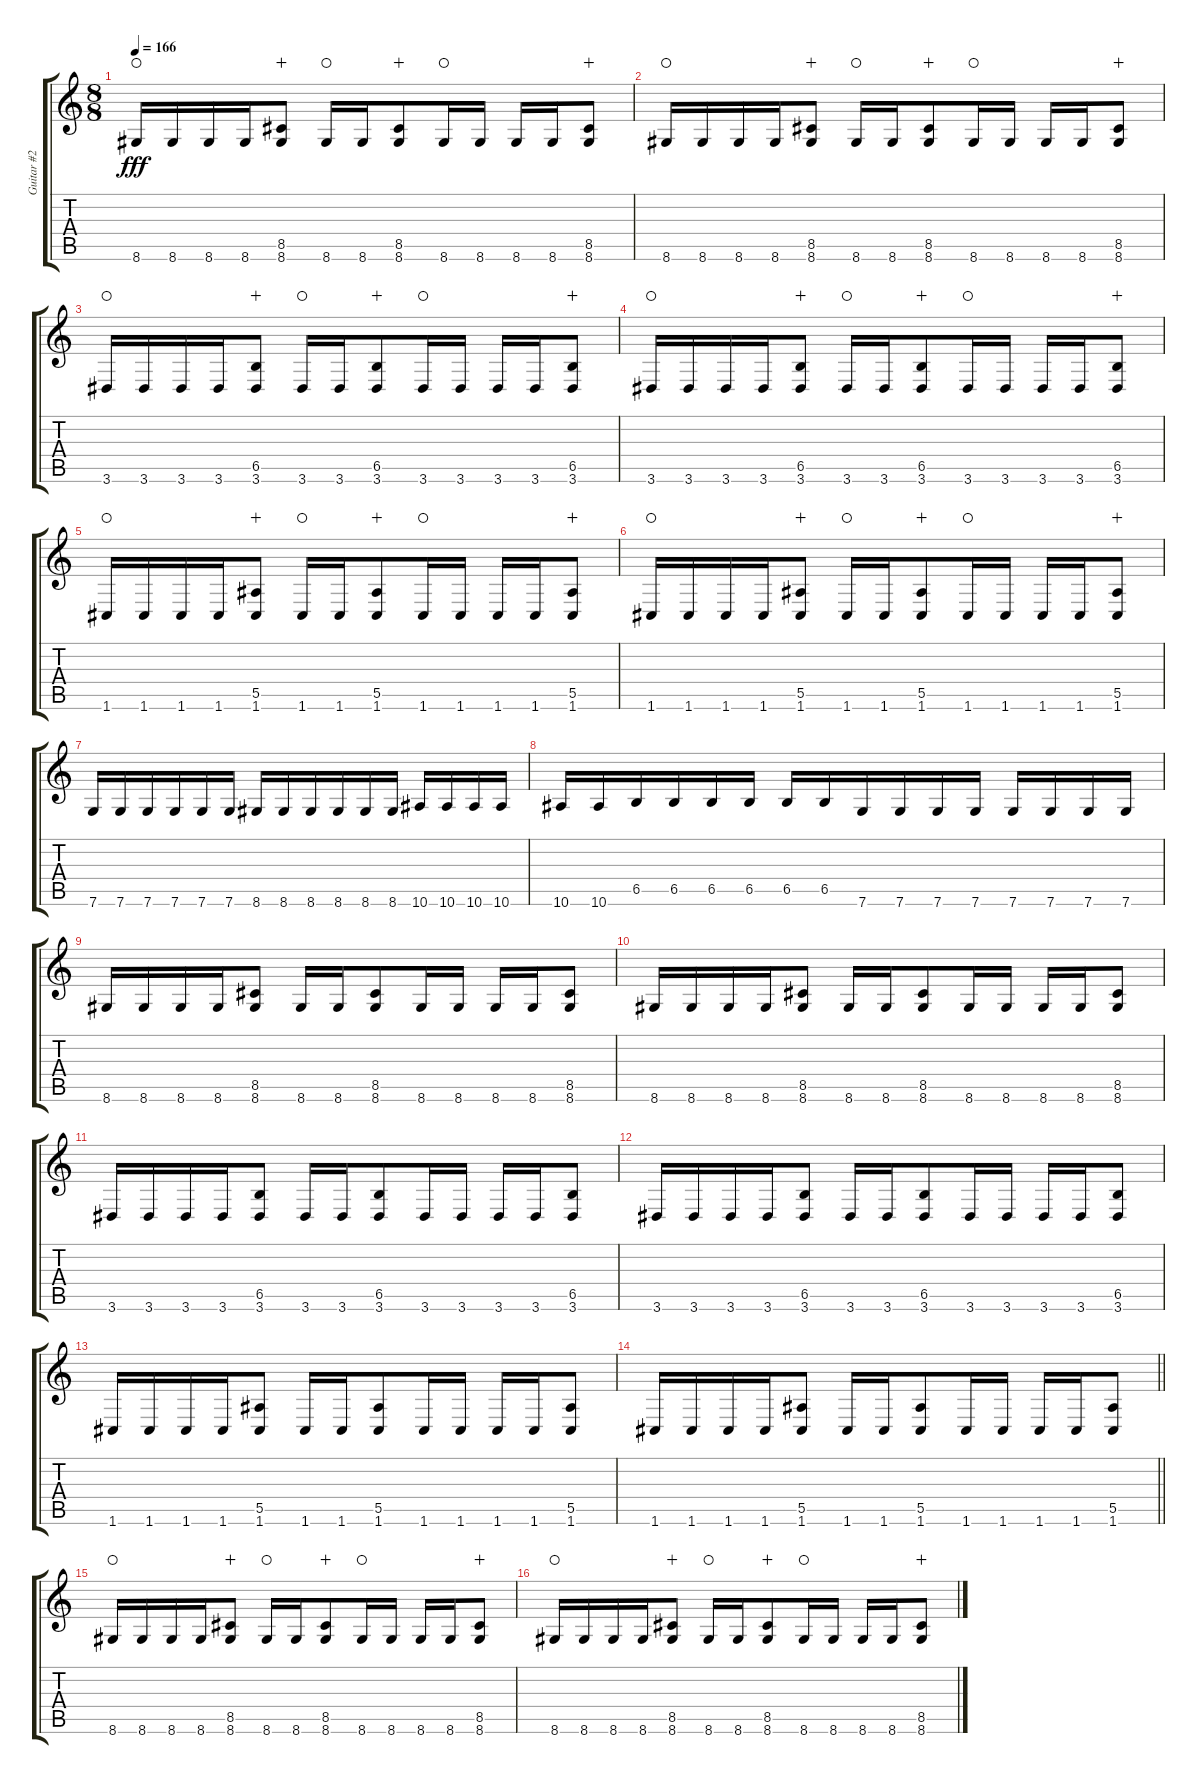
\track ("Guitar #2" "Guitar #2") {instrument distortionguitar}
\staff {score tabs}
\tuning (C4 G3 Eb3 Bb2 F2 C2) {hide}
\ts (8 8)
\section ("" "")
\tempo 166
\clef g2
\ks c
8.6.16{dy fff waho} 8.6.16 8.6.16 8.6.16 (8.5 8.6).8{wahc} 8.6.16{waho} 8.6.16 (8.5 8.6).8{wahc} 8.6.16{waho} 8.6.16 8.6.16 8.6.16 (8.5 8.6).8{wahc} |
8.6.16{waho} 8.6.16 8.6.16 8.6.16 (8.5 8.6).8{wahc} 8.6.16{waho} 8.6.16 (8.5 8.6).8{wahc} 8.6.16{waho} 8.6.16 8.6.16 8.6.16 (8.5 8.6).8{wahc} |
3.6.16{waho} 3.6.16 3.6.16 3.6.16 (6.5 3.6).8{wahc} 3.6.16{waho} 3.6.16 (6.5 3.6).8{wahc} 3.6.16{waho} 3.6.16 3.6.16 3.6.16 (6.5 3.6).8{wahc} |
3.6.16{waho} 3.6.16 3.6.16 3.6.16 (6.5 3.6).8{wahc} 3.6.16{waho} 3.6.16 (6.5 3.6).8{wahc} 3.6.16{waho} 3.6.16 3.6.16 3.6.16 (6.5 3.6).8{wahc} |
1.6.16{waho} 1.6.16 1.6.16 1.6.16 (5.5 1.6).8{wahc} 1.6.16{waho} 1.6.16 (5.5 1.6).8{wahc} 1.6.16{waho} 1.6.16 1.6.16 1.6.16 (5.5 1.6).8{wahc} |
1.6.16{waho} 1.6.16 1.6.16 1.6.16 (5.5 1.6).8{wahc} 1.6.16{waho} 1.6.16 (5.5 1.6).8{wahc} 1.6.16{waho} 1.6.16 1.6.16 1.6.16 (5.5 1.6).8{wahc} |
7.6.16 7.6.16 7.6.16 7.6.16 7.6.16 7.6.16 8.6.16 8.6.16 8.6.16 8.6.16 8.6.16 8.6.16 10.6.16 10.6.16 10.6.16 10.6.16 |
10.6.16 10.6.16 6.5.16 6.5.16 6.5.16 6.5.16 6.5.16 6.5.16 7.6.16 7.6.16 7.6.16 7.6.16 7.6.16 7.6.16 7.6.16 7.6.16 |
8.6.16 8.6.16 8.6.16 8.6.16 (8.5 8.6).8 8.6.16 8.6.16 (8.5 8.6).8 8.6.16 8.6.16 8.6.16 8.6.16 (8.5 8.6).8 |
8.6.16 8.6.16 8.6.16 8.6.16 (8.5 8.6).8 8.6.16 8.6.16 (8.5 8.6).8 8.6.16 8.6.16 8.6.16 8.6.16 (8.5 8.6).8 |
3.6.16 3.6.16 3.6.16 3.6.16 (6.5 3.6).8 3.6.16 3.6.16 (6.5 3.6).8 3.6.16 3.6.16 3.6.16 3.6.16 (6.5 3.6).8 |
3.6.16 3.6.16 3.6.16 3.6.16 (6.5 3.6).8 3.6.16 3.6.16 (6.5 3.6).8 3.6.16 3.6.16 3.6.16 3.6.16 (6.5 3.6).8 |
1.6.16 1.6.16 1.6.16 1.6.16 (5.5 1.6).8 1.6.16 1.6.16 (5.5 1.6).8 1.6.16 1.6.16 1.6.16 1.6.16 (5.5 1.6).8 |
\barLineRight lightlight
1.6.16 1.6.16 1.6.16 1.6.16 (5.5 1.6).8 1.6.16 1.6.16 (5.5 1.6).8 1.6.16 1.6.16 1.6.16 1.6.16 (5.5 1.6).8 |
\section ("" "")
8.6.16{waho} 8.6.16 8.6.16 8.6.16 (8.5 8.6).8{wahc} 8.6.16{waho} 8.6.16 (8.5 8.6).8{wahc} 8.6.16{waho} 8.6.16 8.6.16 8.6.16 (8.5 8.6).8{wahc} |
8.6.16{waho} 8.6.16 8.6.16 8.6.16 (8.5 8.6).8{wahc} 8.6.16{waho} 8.6.16 (8.5 8.6).8{wahc} 8.6.16{waho} 8.6.16 8.6.16 8.6.16 (8.5 8.6).8{wahc}
